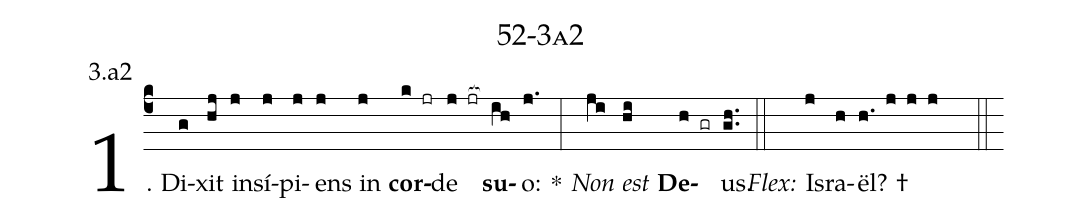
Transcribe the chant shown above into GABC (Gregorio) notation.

name: 52-3a2;
annotation: 3.a2;
%%
(c4)1. Di(g)xit(hj) in(j)sí(j)pi(j)ens(j) in(j) <b>cor</b>(k jr)de(j jr[ocb:1{]) <b>su</b>(ih[ocb:0}])o:(j.) *(:) <i>Non</i>(ji) <i>est</i>(hi) <b>De</b>(h gr)us.(gh..) (::)
<i>Flex:</i>()  Is(j)ra(h)ël? †(h. j j j  ::)
